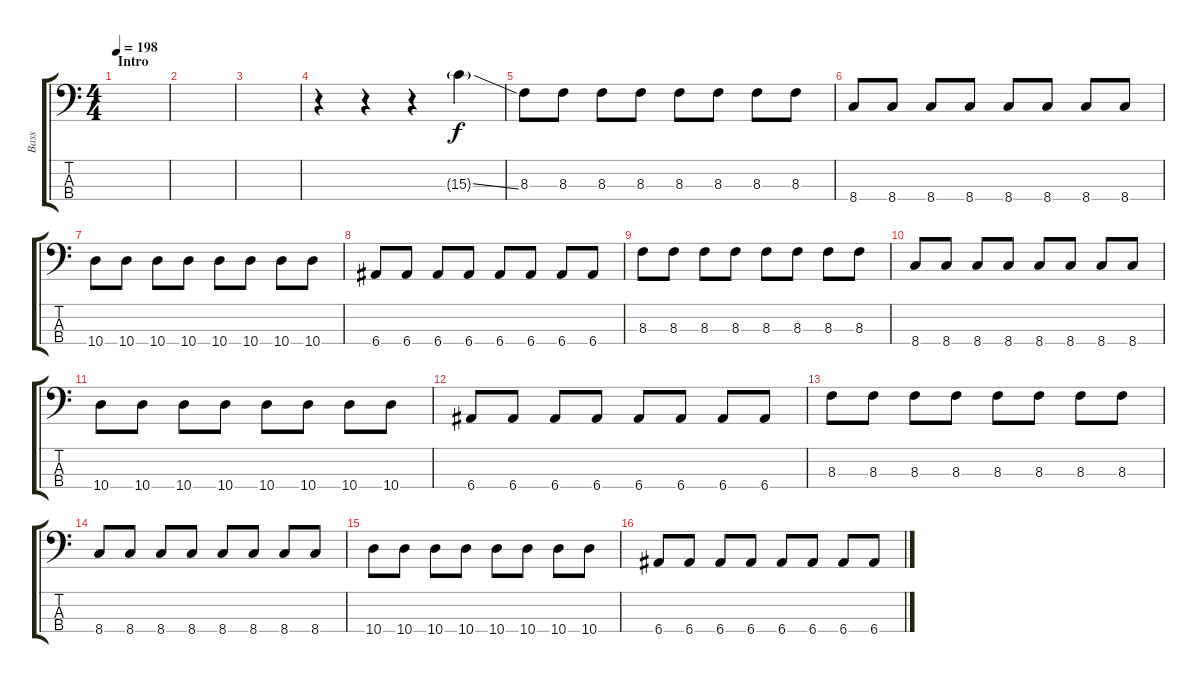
\track ("Bass" "Bass") {instrument electricbasspick}
\staff {score tabs}
\tuning (G2 D2 A1 E1) {hide}
\ts (4 4)
\section ("" "Intro")
\tempo 198
\clef f4
\ks c
|
|
|
r.4 r.4 r.4 15.3{ss g}.4 |
8.3.8{dy f} 8.3.8 8.3.8 8.3.8 8.3.8 8.3.8 8.3.8 8.3.8 |
8.4.8 8.4.8 8.4.8 8.4.8 8.4.8 8.4.8 8.4.8 8.4.8 |
10.4.8 10.4.8 10.4.8 10.4.8 10.4.8 10.4.8 10.4.8 10.4.8 |
6.4.8 6.4.8 6.4.8 6.4.8 6.4.8 6.4.8 6.4.8 6.4.8 |
8.3.8 8.3.8 8.3.8 8.3.8 8.3.8 8.3.8 8.3.8 8.3.8 |
8.4.8 8.4.8 8.4.8 8.4.8 8.4.8 8.4.8 8.4.8 8.4.8 |
10.4.8 10.4.8 10.4.8 10.4.8 10.4.8 10.4.8 10.4.8 10.4.8 |
6.4.8 6.4.8 6.4.8 6.4.8 6.4.8 6.4.8 6.4.8 6.4.8 |
8.3.8 8.3.8 8.3.8 8.3.8 8.3.8 8.3.8 8.3.8 8.3.8 |
8.4.8 8.4.8 8.4.8 8.4.8 8.4.8 8.4.8 8.4.8 8.4.8 |
10.4.8 10.4.8 10.4.8 10.4.8 10.4.8 10.4.8 10.4.8 10.4.8 |
6.4.8 6.4.8 6.4.8 6.4.8 6.4.8 6.4.8 6.4.8 6.4.8
